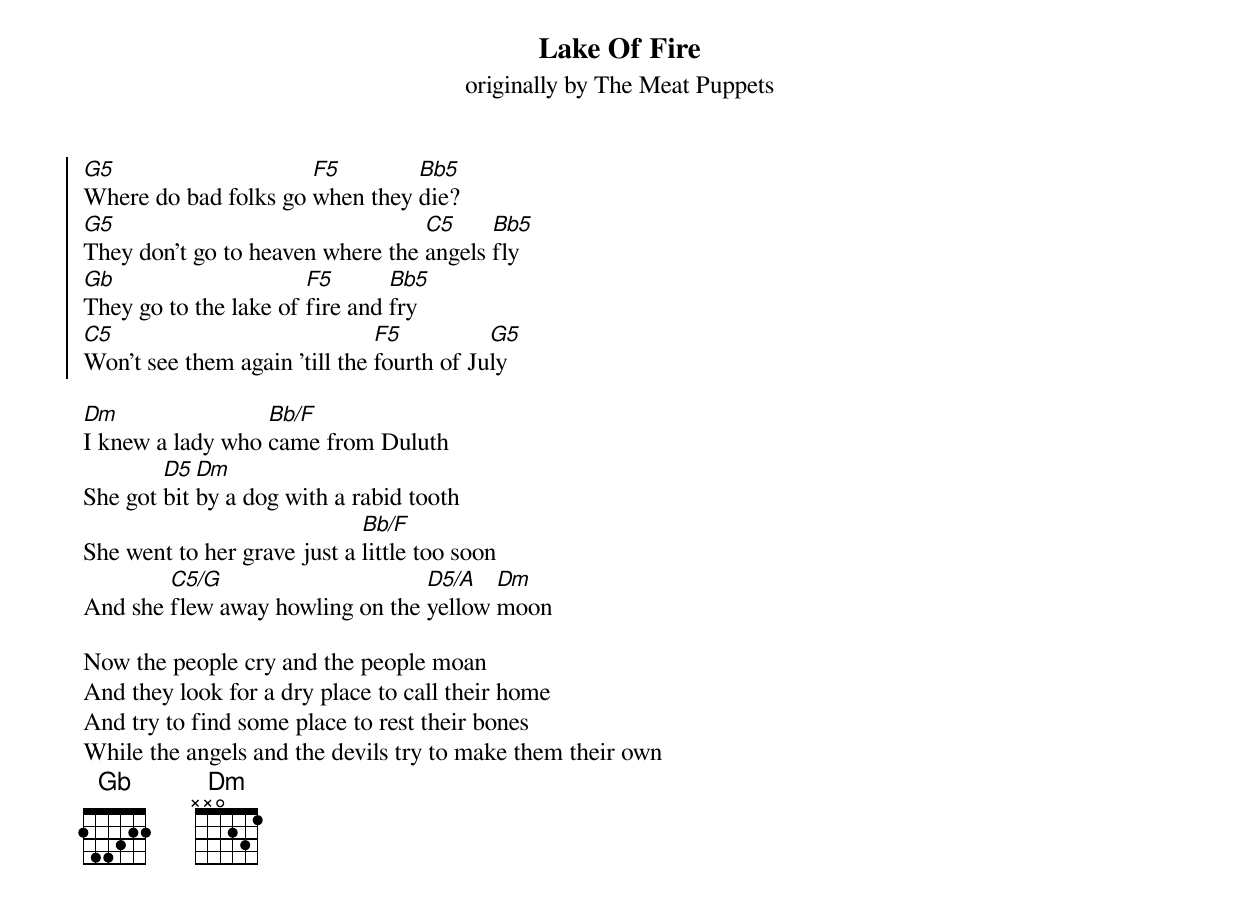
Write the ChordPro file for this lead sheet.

{title: Lake Of Fire}
{subtitle: originally by The Meat Puppets}

{start_of_chorus}
[G5]Where do bad folks go [F5]when they [Bb5]die?
[G5]They don't go to heaven where the [C5]angels [Bb5]fly
[Gb]They go to the lake of [F5]fire and [Bb5]fry
[C5]Won't see them again 'till the [F5]fourth of Ju[G5]ly
{end_of_chorus}

[Dm]I knew a lady who [Bb/F]came from Duluth
She got [D5]bit [Dm]by a dog with a rabid tooth
She went to her grave just a [Bb/F]little too soon
And she [C5/G]flew away howling on the [D5/A]yellow [Dm]moon

Now the people cry and the people moan
And they look for a dry place to call their home
And try to find some place to rest their bones
While the angels and the devils try to make them their own
